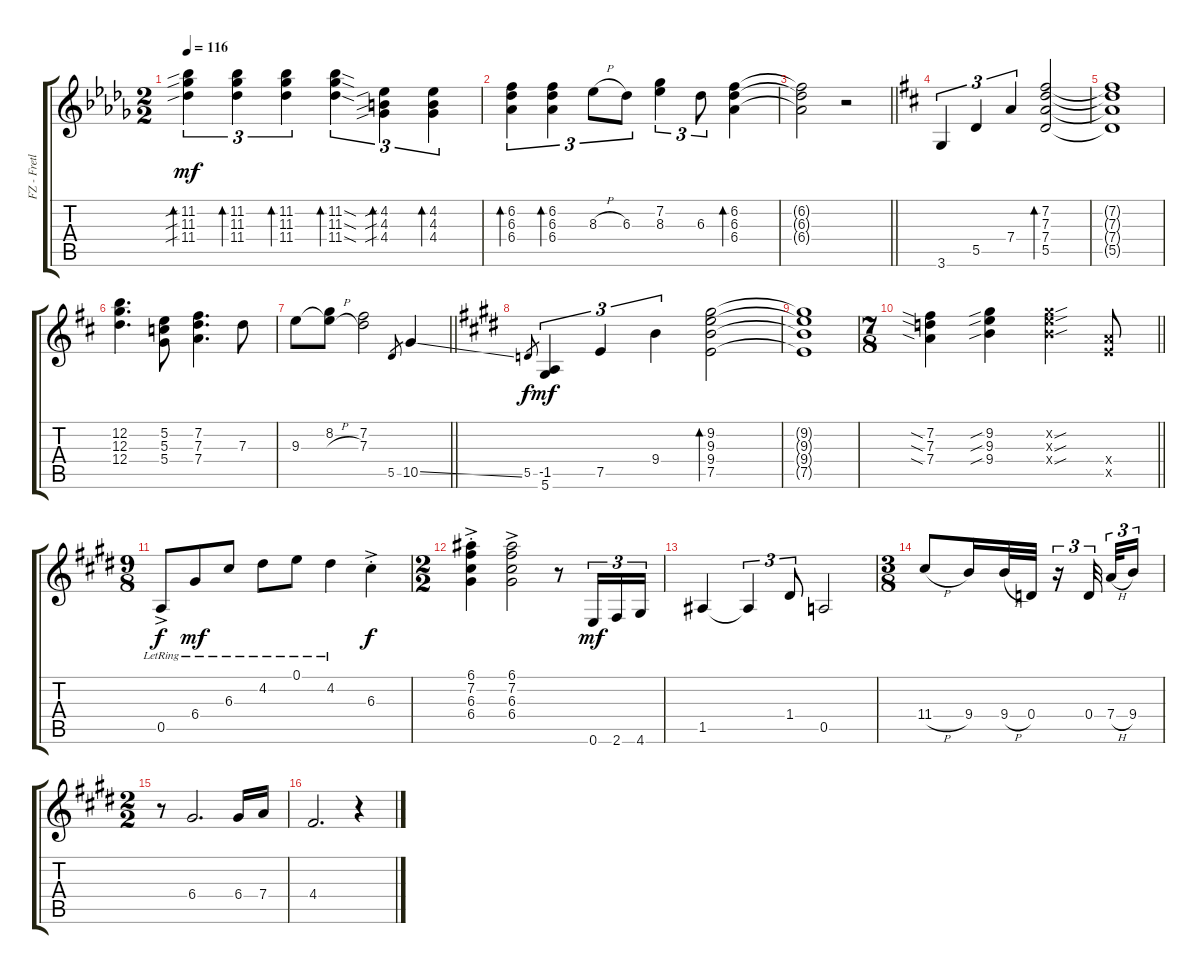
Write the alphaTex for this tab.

\track ("FZ - Fretless Guitar 1" "FZ - Fretl") {instrument electricguitarclean}
\staff {score tabs}
\tuning (E4 B3 G3 D3 A2 E2) {hide}
\ts (2 2)
\tempo 116
\clef g2
\ks db
(11.2{sib} 11.3{sib} 11.4{sib}).4{tu (3 2) bd 30 dy mf} (11.2 11.3 11.4).4{tu (3 2) bd 30} (11.2 11.3 11.4).4{tu (3 2) bd 30} (11.2{sod} 11.3{sod} 11.4{sod}).4{tu (3 2) bd 30} (4.2{sib} 4.3{sib} 4.4{sib}).4{tu (3 2) bd 30} (4.2 4.3 4.4).4{tu (3 2) bd 30} |
(6.2 6.3 6.4).4{tu (3 2) bd 30} (6.2 6.3 6.4).4{tu (3 2) bd 30} 8.3{h}.8{tu (3 2)} 6.3.8{tu (3 2)} (7.2 8.3).4{tu (3 2)} 6.3.8{tu (3 2)} (6.2 6.3 6.4).4{bd 30} |
\barLineRight lightlight
(6.2{t} 6.3{t} 6.4{t}).2 r.2 |
\ks d
3.6.4{tu (3 2)} 5.5.4{tu (3 2)} 7.4.4{tu (3 2)} (7.2 7.3 7.4 5.5).2{bd 30} |
(7.2{t} 7.3{t} 7.4{t} 5.5{t}).1 |
(12.2 12.3 12.4).4{d} (5.2 5.3 5.4).8 (7.2 7.3 7.4).4{d} 7.3.8 |
\barLineRight lightlight
9.3.8 (8.2 9.3{h t}).8 (7.2 7.3).2 5.5.8{gr} 10.5{ss}.4 |
\ks e
5.5.8{gr dy f} (-1.5 5.6).4{tu (3 2) dy mf} 7.5.4{tu (3 2)} 9.4.4{tu (3 2)} (9.2 9.3 9.4 7.5).2{bd 30} |
\ks c#minor
(9.2{t} 9.3{t} 9.4{t} 7.5{t}).1 |
\ts (7 8)
\barLineRight lightlight
(7.2{sia} 7.3{sia} 7.4{sia}).4 (9.2{sib} 9.3{sib} 9.4{sib}).4 (9.2{sou x} 9.3{sou x} 9.4{sou x}).4 (7.4{x} 7.5{x}).8 |
\ts (9 8)
\ks e
0.5{ac lr}.8{dy f} 6.4{lr}.8{dy mf} 6.3{lr}.8 4.2{lr}.8 0.1{lr}.8 4.2{lr}.4 6.3{ac st}.4{dy f} |
\ts (2 2)
\ks c#minor
(6.1{ac st} 7.2{ac st} 6.3{ac st} 6.4{ac st}).4 (6.1{ac} 7.2{ac} 6.3{ac} 6.4{ac}).2 r.8 0.6.16{tu (3 2) dy mf} 2.6.16{tu (3 2)} 4.6.16{tu (3 2)} |
1.5.4 1.5{t}.4{tu (3 2)} 1.4.8{tu (3 2)} 0.5.2 |
\ts (3 8)
11.4{h}.8 9.4.16 9.4{h}.32 0.4.32 r.16{tu (3 2)} 0.4.32{tu (3 2) beam splitsecondary} 7.4{h}.32{tu (3 2)} 9.4.16{tu (3 2)} |
\ts (2 2)
\ks e
r.8 6.4.2{d} 6.4.16 7.4.16 |
\ks c#minor
4.4.2{d} r.4
